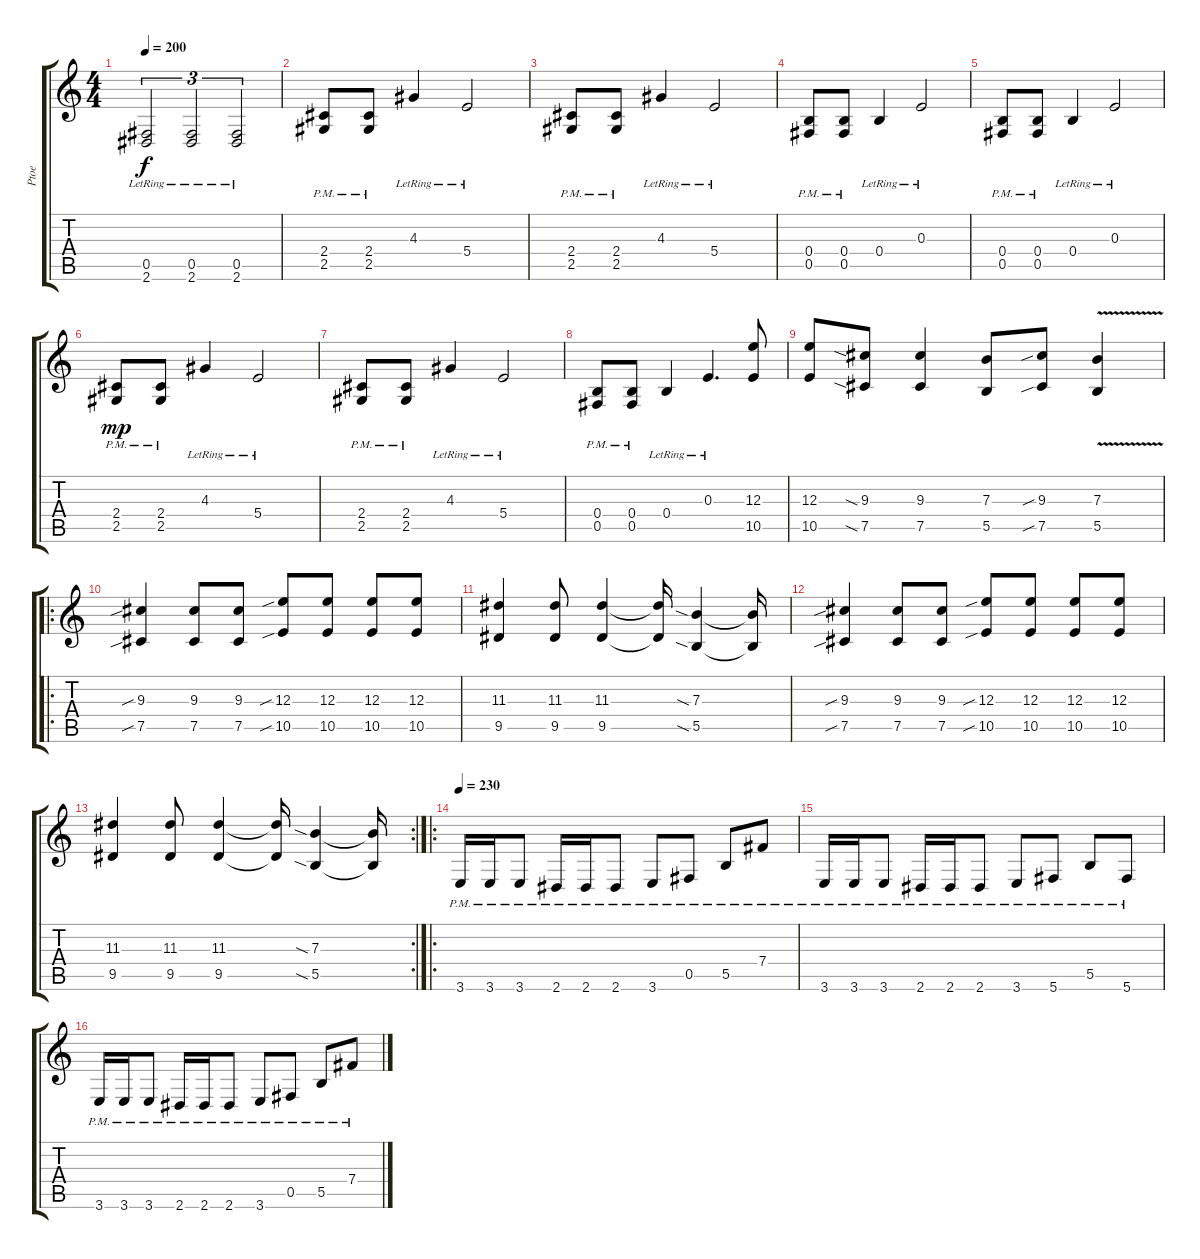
\track ("Ptoe" "Ptoe") {instrument distortionguitar}
\staff {score tabs}
\tuning (Db4 Ab3 E3 B2 Gb2 Db2) {hide}
\ts (4 4)
\tempo 200
\clef g2
\ks c
(0.5{lr} 2.6{lr}).2{tu (3 2) dy f} (0.5{lr} 2.6{lr}).2{tu (3 2)} (0.5{lr} 2.6{lr}).2{tu (3 2)} |
(2.4{pm} 2.5{pm}).8 (2.4{pm} 2.5{pm}).8 4.3{lr}.4 5.4{lr}.2 |
(2.4{pm} 2.5{pm}).8 (2.4{pm} 2.5{pm}).8 4.3{lr}.4 5.4{lr}.2 |
(0.4{pm} 0.5{pm}).8 (0.4{pm} 0.5{pm}).8 0.4{lr}.4 0.3{lr}.2 |
(0.4{pm} 0.5{pm}).8 (0.4{pm} 0.5{pm}).8 0.4{lr}.4 0.3{lr}.2 |
(2.4{pm} 2.5{pm}).8{dy mp} (2.4{pm} 2.5{pm}).8 4.3{lr}.4 5.4{lr}.2 |
(2.4{pm} 2.5{pm}).8 (2.4{pm} 2.5{pm}).8 4.3{lr}.4 5.4{lr}.2 |
(0.4{pm} 0.5{pm}).8 (0.4{pm} 0.5{pm}).8 0.4{lr}.4 0.3{lr}.4{d} (12.3 10.5).8 |
(12.3 10.5).8 (9.3{sia} 7.5{sia}).8 (9.3 7.5).4 (7.3 5.5).8 (9.3{sib} 7.5{sib}).8 (7.3{v} 5.5{v}).4 |
\ro
(9.3{sib} 7.5{sib}).4 (9.3 7.5).8 (9.3 7.5).8 (12.3{sib} 10.5{sib}).8 (12.3 10.5).8 (12.3 10.5).8 (12.3 10.5).8 |
(11.3 9.5).4 (11.3 9.5).8 (11.3 9.5).4 (11.3{t} 9.5{t}).16 (7.3{sia} 5.5{sia}).4 (7.3{t} 5.5{t}).16 |
(9.3{sib} 7.5{sib}).4 (9.3 7.5).8 (9.3 7.5).8 (12.3{sib} 10.5{sib}).8 (12.3 10.5).8 (12.3 10.5).8 (12.3 10.5).8 |
\rc 2
(11.3 9.5).4 (11.3 9.5).8 (11.3 9.5).4 (11.3{t} 9.5{t}).16 (7.3{sia} 5.5{sia}).4 (7.3{t} 5.5{t}).16 |
\ro
\tempo 230
3.6{pm}.16 3.6{pm}.16 3.6{pm}.8 2.6{pm}.16 2.6{pm}.16 2.6{pm}.8 3.6{pm}.8 0.5{pm}.8 5.5{pm}.8 7.4{pm}.8 |
3.6{pm}.16 3.6{pm}.16 3.6{pm}.8 2.6{pm}.16 2.6{pm}.16 2.6{pm}.8 3.6{pm}.8 5.6{pm}.8 5.5{pm}.8 5.6{pm}.8 |
3.6{pm}.16 3.6{pm}.16 3.6{pm}.8 2.6{pm}.16 2.6{pm}.16 2.6{pm}.8 3.6{pm}.8 0.5{pm}.8 5.5{pm}.8 7.4{pm}.8
